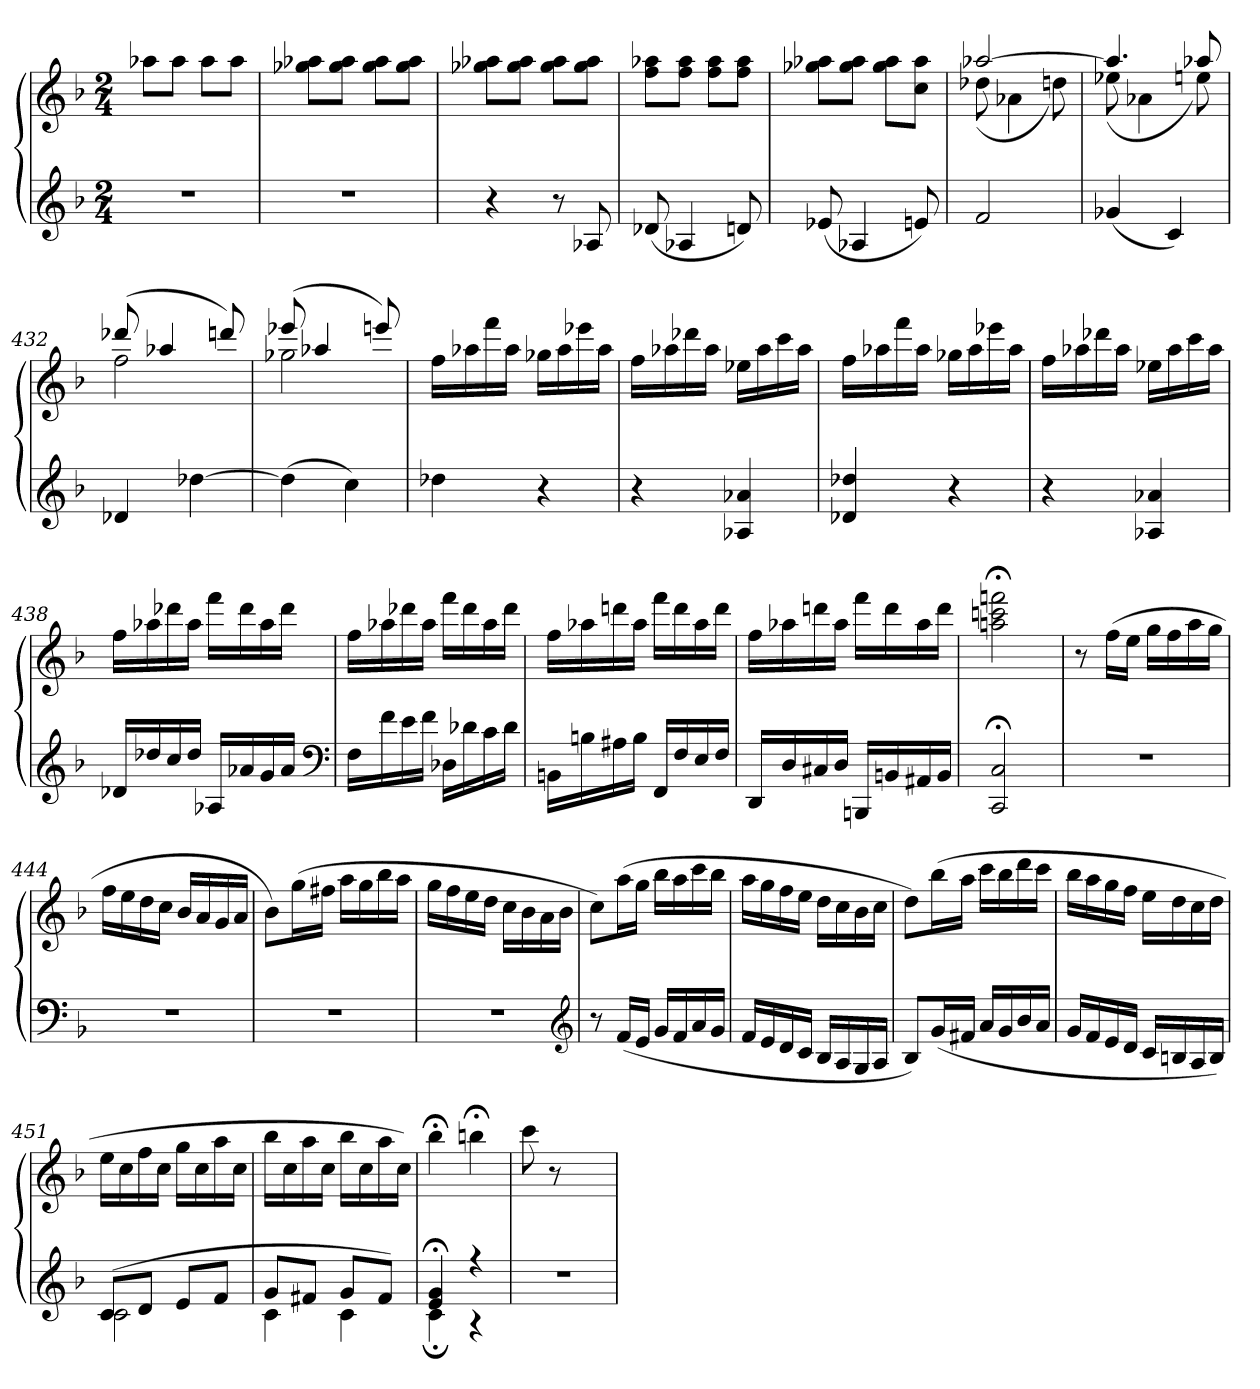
**kern	**kern
*part1	*part1
*staff2	*staff1
*clefG2	*clefG2
*k[b-]	*k[b-]
*M2/4	*M2/4
=	=
2r	8aa-XL
.	8aa-J
.	8aa-L
.	8aa-J
=426	=426
2r	8gg-X 8aa-XL
.	8gg- 8aa-J
.	8gg- 8aa-L
.	8gg- 8aa-J
=427	=427
4r	8gg-X 8aa-XL
.	8gg- 8aa-J
8r	8gg- 8aa-L
8A-X	8gg- 8aa-J
=428	=428
(8d-X	8ff 8aa-XL
4A-X	8ff 8aa-J
.	8ff 8aa-L
8dn)	8ff 8aa-J
=429	=429
(8e-X	8gg-X 8aa-XL
4A-X	8gg- 8aa-J
.	8gg- 8aa-L
8en)	8cc 8aa-J
=430	=430
*	*^
2f	[2aa-X	(8dd-X
.	.	4a-X
.	.	8ddn)
=431	=431	=431
(4g-X	4.aa-]	(8ee-X
.	.	4a-X
4c)	.	.
.	8aa-X	8een)
=432	=432	=432
4d-X	(8ddd-X	2ff
.	4aa-X	.
[4dd-X	.	.
.	8dddn)	.
=433	=433	=433
(4dd-]	(8eee-X	2gg-X
.	4aa-X	.
4cc)	.	.
.	8eeen)	.
*	*v	*v
=434	=434
4dd-X	16ffLL
.	16aa-X
.	16fff
.	16aa-JJ
4r	16gg-XLL
.	16aa-
.	16eee-X
.	16aa-JJ
=435	=435
4r	16ffLL
.	16aa-X
.	16ddd-X
.	16aa-JJ
4A-X 4a-X	16ee-XLL
.	16aa-
.	16ccc
.	16aa-JJ
=436	=436
4d-X 4dd-X	16ffLL
.	16aa-X
.	16fff
.	16aa-JJ
4r	16gg-XLL
.	16aa-
.	16eee-X
.	16aa-JJ
=437	=437
4r	16ffLL
.	16aa-X
.	16ddd-X
.	16aa-JJ
4A-X 4a-X	16ee-XLL
.	16aa-
.	16ccc
.	16aa-JJ
=438	=438
16d-XLL	16ffLL
16dd-X	16aa-X
16cc	16ddd-X
16dd-JJ	16aa-JJ
16A-XLL	16fffLL
16a-X	16ddd-
16g	16aa-
16a-JJ	16ddd-JJ
*clefF4	*
=439	=439
16FLL	16ffLL
16f	16aa-X
16e	16ddd-X
16fJJ	16aa-JJ
16D-XLL	16fffLL
16d-X	16ddd-
16c	16aa-
16d-JJ	16ddd-JJ
=440	=440
16BBnLL	16ffLL
16Bn	16aa-X
16A#X	16dddn
16BJJ	16aa-JJ
16FFLL	16fffLL
16F	16ddd
16E	16aa-
16FJJ	16dddJJ
=441	=441
16DDLL	16ffLL
16D	16aa-X
16C#X	16dddn
16DJJ	16aa-JJ
16BBBnLL	16fffLL
16BBn	16ddd
16AA#X	16aa-
16BBJJ	16dddJJ
=442	=442
2CC;< 2C;<	2aan;< 2cccn;< 2fffn;<
=443	=443
2r	8r
.	(16ffLL
.	16eeJJ
.	16ggLL
.	16ff
.	16aa
.	16ggJJ
=444	=444
2r	16ffLL
.	16ee
.	16dd
.	16ccJJ
.	16b-LL
.	16a
.	16g
.	16aJJ
=445	=445
2r	8b-L)
.	(16ggL
.	16ff#XJJ
.	16aaLL
.	16gg
.	16bb-
.	16aaJJ
=446	=446
2r	16ggLL
.	16ff
.	16ee
.	16ddJJ
.	16ccLL
.	16b-
.	16a
.	16b-JJ
*clefG2	*
=447	=447
8r	8ccL)
(16fLL	(16aaL
16eJJ	16ggJJ
16gLL	16bb-LL
16f	16aa
16a	16ccc
16gJJ	16bb-JJ
=448	=448
16fLL	16aaLL
16e	16gg
16d	16ff
16cJJ	16eeJJ
16B-LL	16ddLL
16A	16cc
16G	16b-
16AJJ	16ccJJ
=449	=449
8B-L)	8ddL)
(16gL	(16bb-L
16f#XJJ	16aaJJ
16aLL	16cccLL
16g	16bb-
16b-	16ddd
16aJJ	16cccJJ
=450	=450
16gLL	16bb-LL
16f	16aa
16e	16gg
16dJJ	16ffJJ
16cLL	16eeLL
16Bn	16dd
16A	16cc
16BJJ)	16ddJJ
=451	=451
*^	*
(8cL	2c	16eeLL
.	.	16cc
8dJ	.	16ff
.	.	16ccJJ
8eL	.	16ggLL
.	.	16cc
8fJ	.	16aa
.	.	16ccJJ
=452	=452	=452
8gL	4c	16bb-LL
.	.	16cc
8f#XJ	.	16aa
.	.	16ccJJ
8gL	4c	16bb-LL
.	.	16cc
8f#J)	.	16aa
.	.	16ccJJ)
=453	=453	=453
4e;< 4g;<	4c;<	4bb-;<
4r	4r	4bbn;<
*v	*v	*
=454	=454
2r	8ccc
.	8r
.	4ryy
=	=
*-	*-
